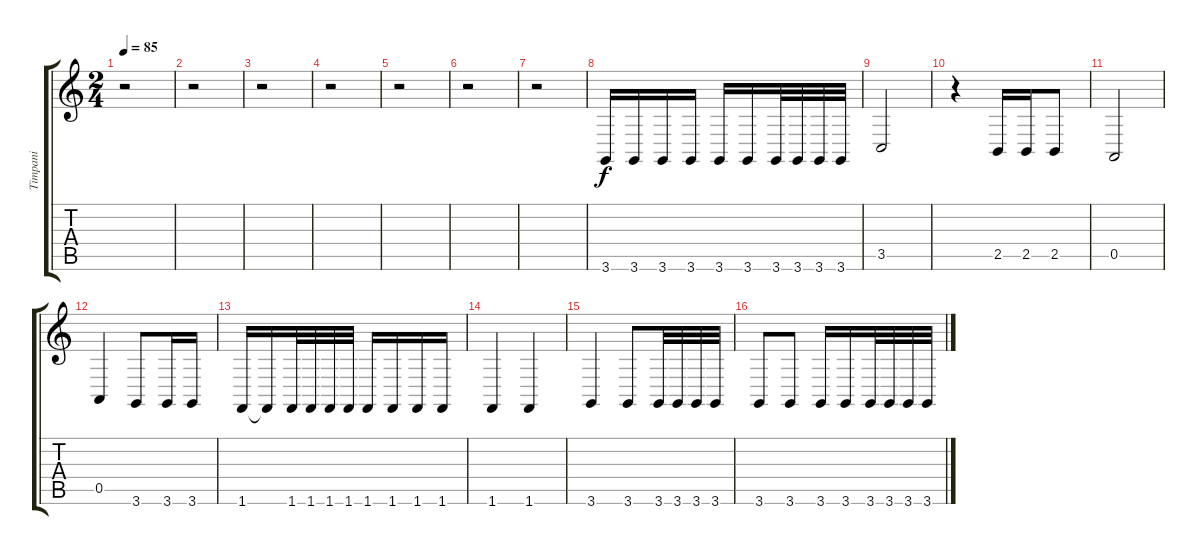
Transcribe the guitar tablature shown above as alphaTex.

\track ("Timpani" "Timpani") {instrument timpani}
\staff {score tabs}
\tuning (E4 B3 G3 D3 A2 E2) {hide}
\ts (2 4)
\tempo 85
\clef g2
\ks c
r.2{dy f} |
r.2 |
r.2 |
r.2 |
r.2 |
r.2 |
r.2 |
3.6.16{volume 16} 3.6.16 3.6.16 3.6.16 3.6.16 3.6.16 3.6.32 3.6.32 3.6.32 3.6.32 |
3.5.2 |
r.4 2.5.16 2.5.16 2.5.8 |
0.5.2 |
0.5.4 3.6.8 3.6.16 3.6.16 |
1.6.16{volume 8} 1.6{t}.16 1.6.32 1.6.32 1.6.32 1.6.32 1.6.16{volume 13} 1.6.16 1.6.16 1.6.16 |
1.6.4 1.6.4 |
3.6.4 3.6.8 3.6.32 3.6.32 3.6.32 3.6.32 |
3.6.8 3.6.8 3.6.16 3.6.16 3.6.32 3.6.32 3.6.32 3.6.32
